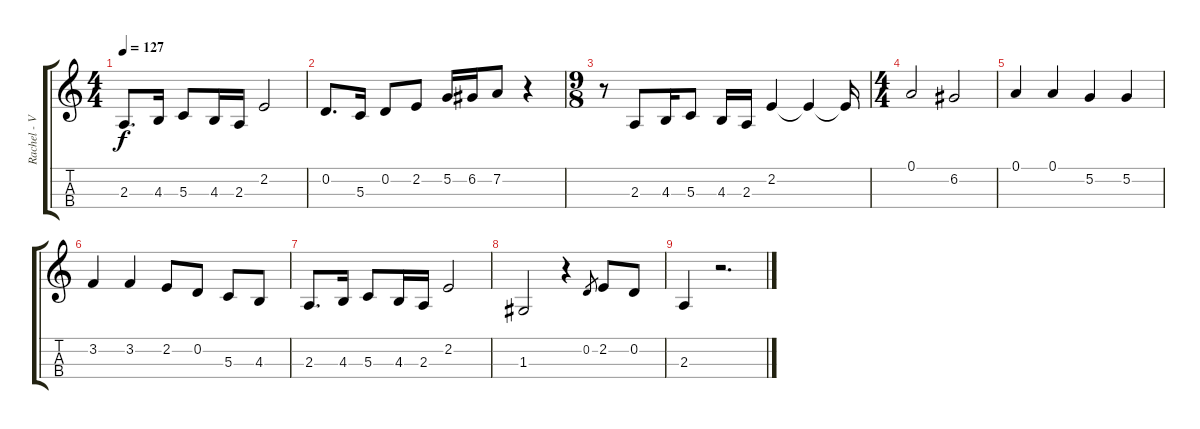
\track ("Rachel - Viola" "Rachel - V") {instrument viola}
\staff {score tabs}
\tuning (A4 D4 G3 C3) {hide}
\ts (4 4)
\tempo 127
\clef g2
\ks c
2.3.8{d dy f instrument viola} 4.3.16 5.3.8 4.3.16 2.3.16 2.2.2 |
0.2.8{d} 5.3.16 0.2.8 2.2.8 5.2.16 6.2.16 7.2.8 r.4 |
\ts (9 8)
r.8 2.3.8 4.3.16 5.3.8 4.3.16 2.3.16 2.2.4 2.2{t}.4 2.2{t}.16 |
\ts (4 4)
0.1.2 6.2.2 |
0.1.4 0.1.4 5.2.4 5.2.4 |
3.2.4 3.2.4 2.2.8 0.2.8 5.3.8 4.3.8 |
2.3.8{d} 4.3.16 5.3.8 4.3.16 2.3.16 2.2.2 |
1.3.2 r.4 0.2.8{gr} 2.2.8 0.2.8 |
2.3.4 r.2{d}
